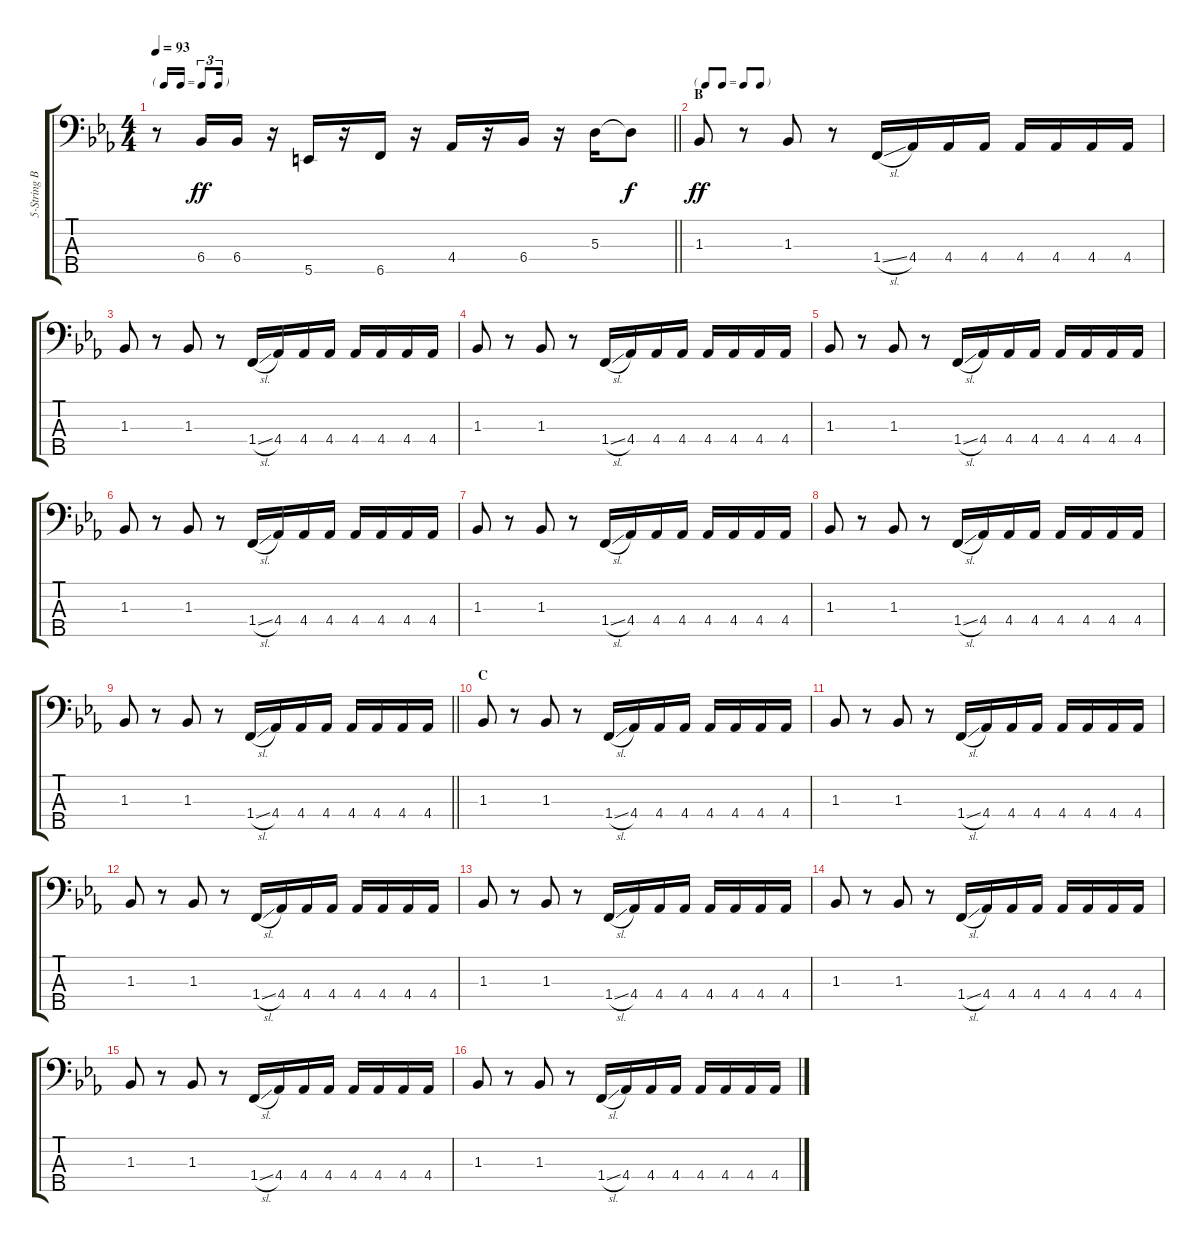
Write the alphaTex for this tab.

\track ("5-String Bass" "5-String B") {instrument electricbassfinger}
\staff {score tabs}
\tuning (G2 D2 A1 E1 B0) {hide}
\ts (4 4)
\tf triplet16th
\tempo 93
\clef f4
\barLineRight lightlight
\ks eb
r.8{dy ff} 6.4.16 6.4.16 r.16 5.5.16 r.16 6.5.16 r.16 4.4.16 r.16 6.4.16 r.16 5.3.16 5.3{t}.8{dy f} |
\tf none
\section ("" "B")
1.3.8{dy ff} r.8 1.3.8 r.8 1.4{sl}.16 4.4.16 4.4.16 4.4.16 4.4.16 4.4.16 4.4.16 4.4.16 |
1.3.8 r.8 1.3.8 r.8 1.4{sl}.16 4.4.16 4.4.16 4.4.16 4.4.16 4.4.16 4.4.16 4.4.16 |
1.3.8 r.8 1.3.8 r.8 1.4{sl}.16 4.4.16 4.4.16 4.4.16 4.4.16 4.4.16 4.4.16 4.4.16 |
1.3.8 r.8 1.3.8 r.8 1.4{sl}.16 4.4.16 4.4.16 4.4.16 4.4.16 4.4.16 4.4.16 4.4.16 |
1.3.8 r.8 1.3.8 r.8 1.4{sl}.16 4.4.16 4.4.16 4.4.16 4.4.16 4.4.16 4.4.16 4.4.16 |
1.3.8 r.8 1.3.8 r.8 1.4{sl}.16 4.4.16 4.4.16 4.4.16 4.4.16 4.4.16 4.4.16 4.4.16 |
1.3.8 r.8 1.3.8 r.8 1.4{sl}.16 4.4.16 4.4.16 4.4.16 4.4.16 4.4.16 4.4.16 4.4.16 |
\barLineRight lightlight
1.3.8 r.8 1.3.8 r.8 1.4{sl}.16 4.4.16 4.4.16 4.4.16 4.4.16 4.4.16 4.4.16 4.4.16 |
\section ("" "C")
1.3.8 r.8 1.3.8 r.8 1.4{sl}.16 4.4.16 4.4.16 4.4.16 4.4.16 4.4.16 4.4.16 4.4.16 |
1.3.8 r.8 1.3.8 r.8 1.4{sl}.16 4.4.16 4.4.16 4.4.16 4.4.16 4.4.16 4.4.16 4.4.16 |
1.3.8 r.8 1.3.8 r.8 1.4{sl}.16 4.4.16 4.4.16 4.4.16 4.4.16 4.4.16 4.4.16 4.4.16 |
1.3.8 r.8 1.3.8 r.8 1.4{sl}.16 4.4.16 4.4.16 4.4.16 4.4.16 4.4.16 4.4.16 4.4.16 |
1.3.8 r.8 1.3.8 r.8 1.4{sl}.16 4.4.16 4.4.16 4.4.16 4.4.16 4.4.16 4.4.16 4.4.16 |
1.3.8 r.8 1.3.8 r.8 1.4{sl}.16 4.4.16 4.4.16 4.4.16 4.4.16 4.4.16 4.4.16 4.4.16 |
1.3.8 r.8 1.3.8 r.8 1.4{sl}.16 4.4.16 4.4.16 4.4.16 4.4.16 4.4.16 4.4.16 4.4.16
